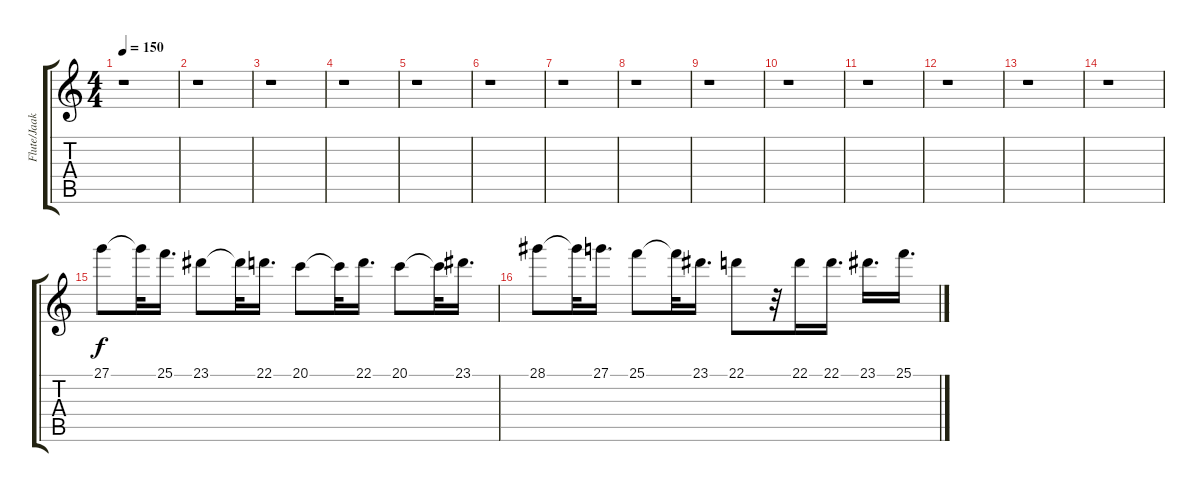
\track ("Flute/Jaakko" "Flute/Jaak") {instrument piccolo}
\staff {score tabs}
\tuning (E4 B3 G3 D3 A2 E2) {hide}
\ts (4 4)
\tempo 150
\clef g2
\ks c
r.1{dy f} |
r.1 |
r.1 |
r.1 |
r.1 |
r.1 |
r.1 |
r.1 |
r.1 |
r.1 |
r.1 |
r.1 |
r.1 |
r.1 |
27.1.8 27.1{t}.32 25.1.16{d} 23.1.8 23.1{t}.32 22.1.16{d} 20.1.8 20.1{t}.32 22.1.16{d} 20.1.8 20.1{t}.32 23.1.16{d} |
28.1.8 28.1{t}.32 27.1.16{d} 25.1.8 25.1{t}.32 23.1.16{d} 22.1.8 r.32 22.1.16 22.1.16{d} 23.1.16{d} 25.1.16{d}
